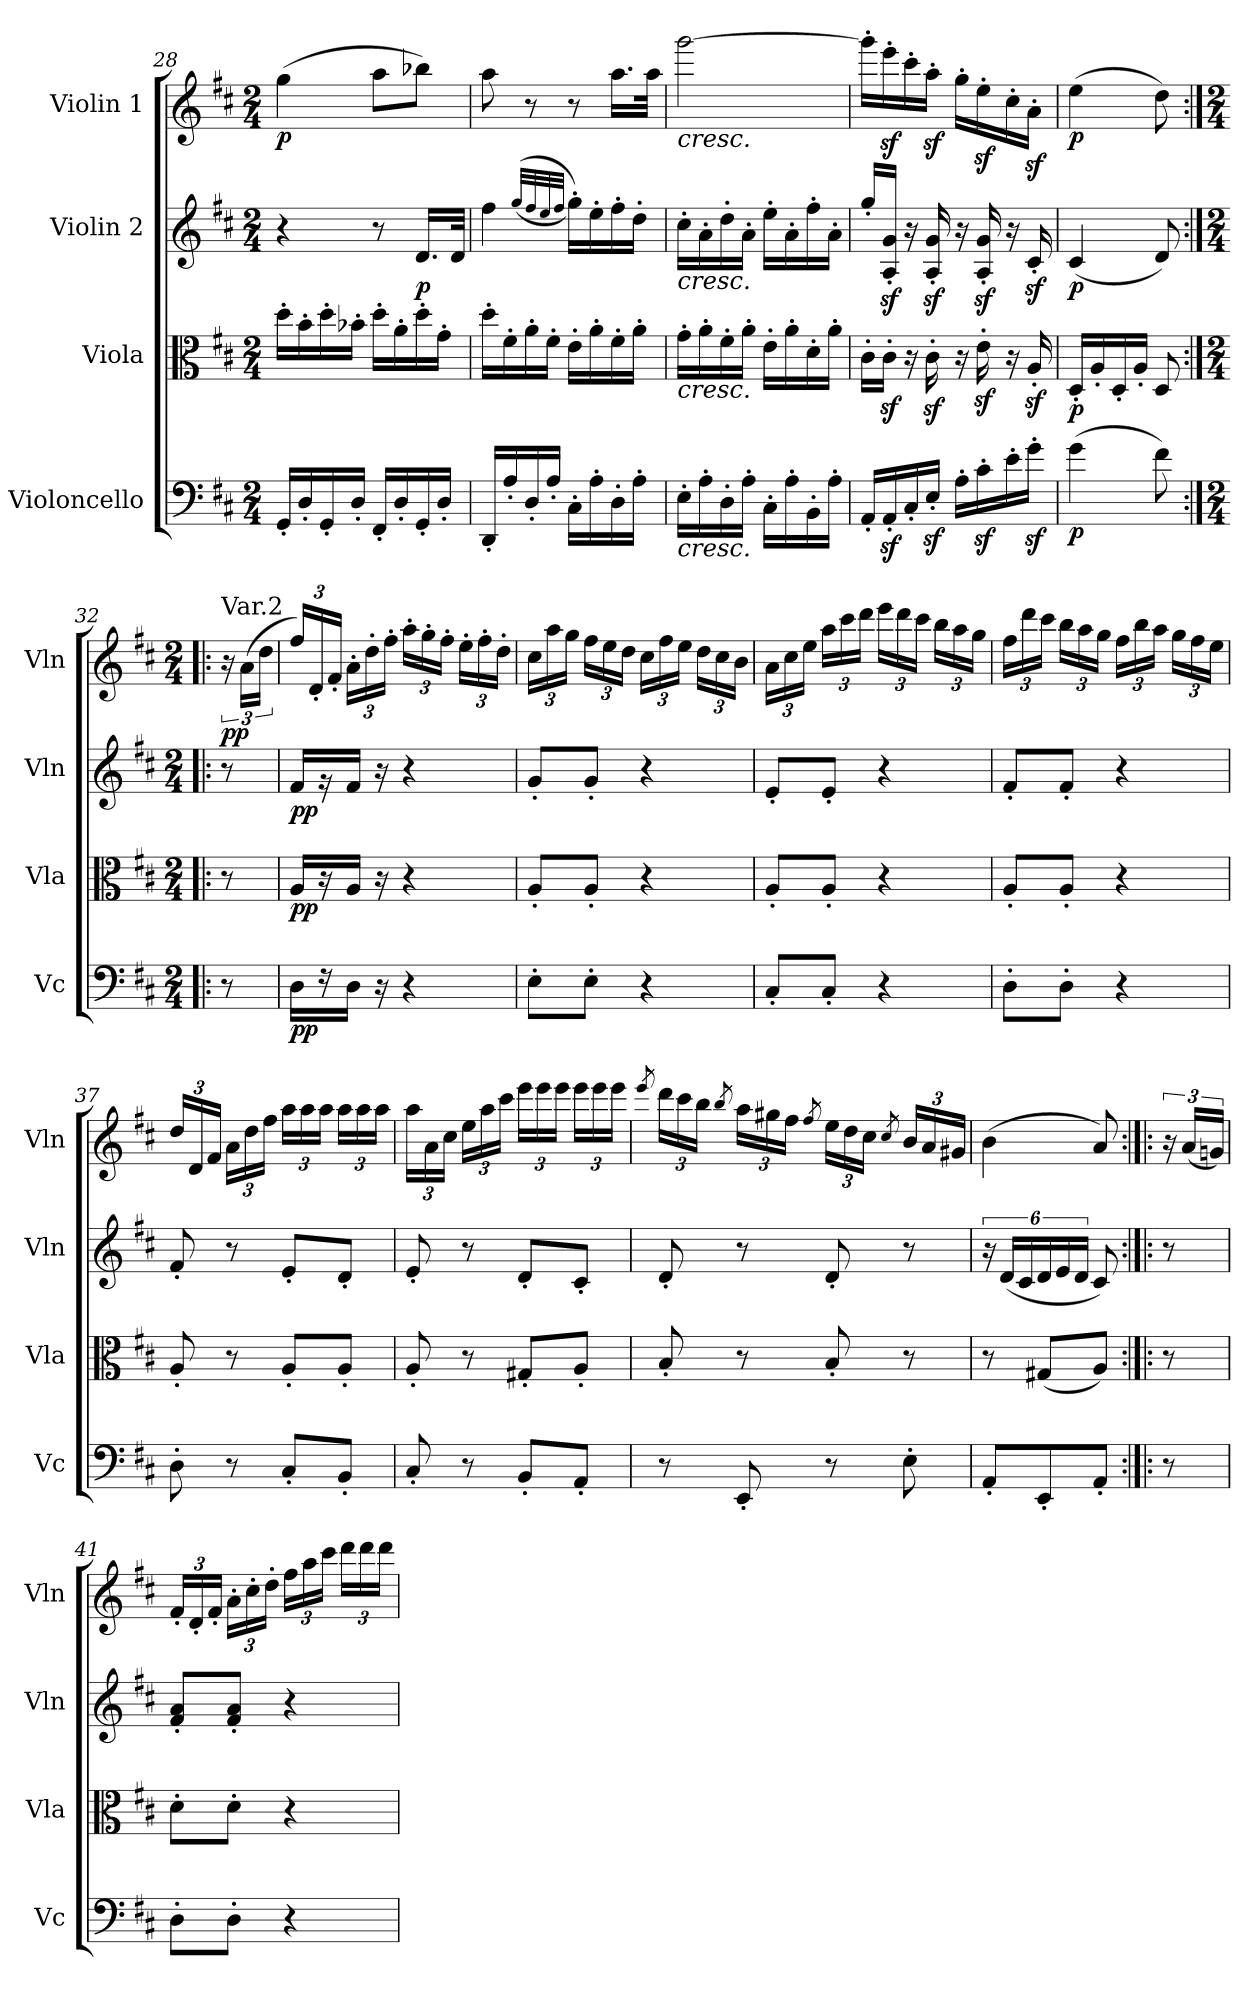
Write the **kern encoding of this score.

**kern	**dynam	**kern	**dynam	**kern	**dynam	**kern	**dynam
*part4	*part4	*part3	*part3	*part2	*part2	*part1	*part1
*staff4	*staff4	*staff3	*staff3	*staff2	*staff2	*staff1	*staff1
*I"Violoncello	*	*I"Viola	*	*I"Violin 2	*	*I"Violin 1	*
*I'Vc	*	*I'Vla	*	*I'Vln	*	*I'Vln	*
*clefF4	*	*clefC3	*	*clefG2	*	*clefG2	*
*k[f#c#]	*	*k[f#c#]	*	*k[f#c#]	*	*k[f#c#]	*
*M2/4	*	*M2/4	*	*M2/4	*	*M2/4	*
=28	=28	=28	=28	=28	=28	=28	=28
!	!	!	!	!	!	!	!LO:DY:b
16GG'/LL	.	16dd'\LL	.	4r	.	(4gg\	p
16D'/	.	16b'\	.	.	.	.	.
16GG'/	.	16dd'\	.	.	.	.	.
16D'/JJ	.	16b-X'\JJ	.	.	.	.	.
16FF#'/LL	.	16dd'\LL	.	8r	.	8aa\L	.
16D'/	.	16a'\	.	.	.	.	.
!	!	!	!	!	!LO:DY:b	!	!
16GG'/	.	16dd'\	.	16.d/LL	p	8bb-X\J)	.
16D'/JJ	.	16g'\JJ	.	.	.	.	.
.	.	.	.	32d/JJk	.	.	.
!!LO:PB:g=z
=29	=29	=29	=29	=29	=29	=29	=29
16DD'/LL	.	16dd'\LL	.	4ff#\	.	8aa\	.
16A'/	.	16f#'\	.	.	.	.	.
16D'/	.	16a'\	.	.	.	8r	.
16A'/JJ	.	16f#'\JJ	.	.	.	.	.
.	.	.	.	((32qgg/LLL	.	.	.
.	.	.	.	32qff#/	.	.	.
.	.	.	.	32qee/	.	.	.
.	.	.	.	32qff#/JJJ	.	.	.
16C#'\LL	.	16e'\LL	.	16gg'\LL))	.	8r	.
16A'\	.	16a'\	.	16ee'\	.	.	.
16D'\	.	16f#'\	.	16ff#'\	.	16.aa\LL	.
16A'\JJ	.	16a'\JJ	.	16dd'\JJ	.	.	.
.	.	.	.	.	.	32aa\JJk	.
=30	=30	=30	=30	=30	=30	=30	=30
!	!	!	!	!	!	!LO:TX:b:i:t=cresc.	!
!	!	!	!	!LO:TX:b:i:t=cresc.	!	!	!
!	!	!LO:TX:b:i:t=cresc.	!	!	!	!	!
!LO:TX:b:i:t=cresc.	!	!	!	!	!	!	!
16E'\LL	.	16g'\LL	.	16cc#'\LL	.	[2ggg\	.
16A'\	.	16a'\	.	16a'\	.	.	.
16D'\	.	16f#'\	.	16dd'\	.	.	.
16A'\JJ	.	16a'\JJ	.	16a'\JJ	.	.	.
16C#'\LL	.	16e'\LL	.	16ee'\LL	.	.	.
16A'\	.	16a'\	.	16a'\	.	.	.
16BB'\	.	16d'\	.	16ff#'\	.	.	.
16A'\JJ	.	16a'\JJ	.	16a'\JJ	.	.	.
=31	=31	=31	=31	=31	=31	=31	=31
16AA'/LL	.	16c#'\LL	.	16gg'/LL	.	16ggg'\LL]	.
16AAz<'/	.	16c#z<'\JJ	.	16A/z<' 16g/z<'JJ	.	16eeez<'\	.
16C#'/	.	16r	.	16r	.	16ccc#'\	.
16Ez<'/JJ	.	16c#z<'\	.	16A/z<' 16g/z<'	.	16aaz<'\JJ	.
16A'\LL	.	16r	.	16r	.	16gg'\LL	.
16c#z<'\	.	16ez<'\	.	16A/z<' 16g/z<'	.	16eez<'\	.
16e'\	.	16r	.	16r	.	16cc#'\	.
16gz<'\JJ	.	16Az<'/	.	16c#z<'/	.	16az<'\JJ	.
=32	=32	=32	=32	=32	=32	=32	=32
!	!LO:DY:b	!	!LO:DY:b	!	!LO:DY:b	!	!LO:DY:b
(4g\	p	16D'/LL	p	(4c#/	p	(4ee\	p
.	.	16A'/	.	.	.	.	.
.	.	16D'/	.	.	.	.	.
.	.	16A'/JJ	.	.	.	.	.
8f#\)	.	8D/	.	8d/)	.	8dd\)	.
=32X4:|!|:	=32X4:|!|:	=32X4:|!|:	=32X4:|!|:	=32X4:|!|:	=32X4:|!|:	=32X4:|!|:	=32X4:|!|:
*M2/4	*	*M2/4	*	*M2/4	*	*M2/4	*
!	!	!	!	!	!	!LO:TX:a:t=Var.2	!
!	!	!	!	!	!	!	!LO:DY:b
8r	.	8r	.	8r	.	24r	pp
.	.	.	.	.	.	(24a\LL	.
.	.	.	.	.	.	24dd\JJ	.
!!LO:LB:g=z
=33	=33	=33	=33	=33	=33	=33	=33
*	*	*	*	*	*	*Xbrackettup	*
!	!LO:DY:b	!	!LO:DY:b	!	!LO:DY:b	!	!
16D\LL	pp	16A/LL	pp	16f#/LL	pp	24ff#/LL)	.
.	.	.	.	.	.	24d'/	.
16r	.	16r	.	16r	.	.	.
.	.	.	.	.	.	24f#'/JJ	.
16D\JJ	.	16A/JJ	.	16f#/JJ	.	24a'\LL	.
.	.	.	.	.	.	24dd'\	.
16r	.	16r	.	16r	.	.	.
.	.	.	.	.	.	24ff#'\JJ	.
4r	.	4r	.	4r	.	24aa'\LL	.
.	.	.	.	.	.	24gg'\	.
.	.	.	.	.	.	24ff#'\JJ	.
.	.	.	.	.	.	24ee'\LL	.
.	.	.	.	.	.	24ff#'\	.
.	.	.	.	.	.	24dd'\JJ	.
!!LO:LB:g=z
=34	=34	=34	=34	=34	=34	=34	=34
8E'\L	.	8A'/L	.	8g'/L	.	24cc#\LL	.
.	.	.	.	.	.	24aa\	.
.	.	.	.	.	.	24gg\JJ	.
8E'\J	.	8A'/J	.	8g'/J	.	24ff#\LL	.
.	.	.	.	.	.	24ee\	.
.	.	.	.	.	.	24dd\JJ	.
4r	.	4r	.	4r	.	24cc#\LL	.
.	.	.	.	.	.	24ff#\	.
.	.	.	.	.	.	24ee\JJ	.
.	.	.	.	.	.	24dd\LL	.
.	.	.	.	.	.	24cc#\	.
.	.	.	.	.	.	24b\JJ	.
=35	=35	=35	=35	=35	=35	=35	=35
8C#'/L	.	8A'/L	.	8e'/L	.	24a\LL	.
.	.	.	.	.	.	24cc#\	.
.	.	.	.	.	.	24ee\JJ	.
8C#'/J	.	8A'/J	.	8e'/J	.	24aa\LL	.
.	.	.	.	.	.	24ccc#\	.
.	.	.	.	.	.	24ddd\JJ	.
4r	.	4r	.	4r	.	24eee\LL	.
.	.	.	.	.	.	24ddd\	.
.	.	.	.	.	.	24ccc#\JJ	.
.	.	.	.	.	.	24bb\LL	.
.	.	.	.	.	.	24aa\	.
.	.	.	.	.	.	24gg\JJ	.
=36	=36	=36	=36	=36	=36	=36	=36
8D'\L	.	8A'/L	.	8f#'/L	.	24ff#\LL	.
.	.	.	.	.	.	24ddd\	.
.	.	.	.	.	.	24ccc#\JJ	.
8D'\J	.	8A'/J	.	8f#'/J	.	24bb\LL	.
.	.	.	.	.	.	24aa\	.
.	.	.	.	.	.	24gg\JJ	.
4r	.	4r	.	4r	.	24ff#\LL	.
.	.	.	.	.	.	24bb\	.
.	.	.	.	.	.	24aa\JJ	.
.	.	.	.	.	.	24gg\LL	.
.	.	.	.	.	.	24ff#\	.
.	.	.	.	.	.	24ee\JJ	.
!!LO:LB:g=z
=37	=37	=37	=37	=37	=37	=37	=37
8D'\	.	8A'/	.	8f#'/	.	24dd/LL	.
.	.	.	.	.	.	24d/	.
.	.	.	.	.	.	24f#/JJ	.
8r	.	8r	.	8r	.	24a\LL	.
.	.	.	.	.	.	24dd\	.
.	.	.	.	.	.	24ff#\JJ	.
8C#'/L	.	8A'/L	.	8e'/L	.	24aa\LL	.
.	.	.	.	.	.	24aa\	.
.	.	.	.	.	.	24aa\JJ	.
8BB'/J	.	8A'/J	.	8d'/J	.	24aa\LL	.
.	.	.	.	.	.	24aa\	.
.	.	.	.	.	.	24aa\JJ	.
=38	=38	=38	=38	=38	=38	=38	=38
8C#'/	.	8A'/	.	8e'/	.	24aa\LL	.
.	.	.	.	.	.	24a\	.
.	.	.	.	.	.	24cc#\JJ	.
8r	.	8r	.	8r	.	24ee\LL	.
.	.	.	.	.	.	24aa\	.
.	.	.	.	.	.	24ccc#\JJ	.
8BB'/L	.	8G#X'/L	.	8d'/L	.	24eee\LL	.
.	.	.	.	.	.	24eee\	.
.	.	.	.	.	.	24eee\JJ	.
8AA'/J	.	8A'/J	.	8c#'/J	.	24eee\LL	.
.	.	.	.	.	.	24eee\	.
.	.	.	.	.	.	24eee\JJ	.
!!LO:LB:g=z
=39	=39	=39	=39	=39	=39	=39	=39
.	.	.	.	.	.	8qeee/	.
8r	.	8B'/	.	8d'/	.	24ddd\LL	.
.	.	.	.	.	.	24ccc#\	.
.	.	.	.	.	.	24bb\JJ	.
.	.	.	.	.	.	8qbb/	.
8EE'/	.	8r	.	8r	.	24aa\LL	.
.	.	.	.	.	.	24gg#X\	.
.	.	.	.	.	.	24ff#\JJ	.
.	.	.	.	.	.	8qff#/	.
8r	.	8B'/	.	8d'/	.	24ee\LL	.
.	.	.	.	.	.	24dd\	.
.	.	.	.	.	.	24cc#\JJ	.
.	.	.	.	.	.	8qcc#/	.
8E'\	.	8r	.	8r	.	24b/LL	.
.	.	.	.	.	.	24a/	.
.	.	.	.	.	.	24g#X/JJ	.
=40	=40	=40	=40	=40	=40	=40	=40
8AA'/L	.	8r	.	24r	.	(4b\	.
.	.	.	.	(24d/LL	.	.	.
.	.	.	.	24c#/	.	.	.
8EE'/	.	(8G#X/L	.	24d/	.	.	.
.	.	.	.	24e/	.	.	.
.	.	.	.	24d/JJ	.	.	.
8AA'/J	.	8A/J)	.	8c#/)	.	8a/)	.
=40X5:|!|:	=40X5:|!|:	=40X5:|!|:	=40X5:|!|:	=40X5:|!|:	=40X5:|!|:	=40X5:|!|:	=40X5:|!|:
*	*	*	*	*	*	*brackettup	*
8r	.	8r	.	8r	.	24r	.
.	.	.	.	.	.	(24a/LL	.
.	.	.	.	.	.	24gn/JJ)	.
=41	=41	=41	=41	=41	=41	=41	=41
*	*	*	*	*	*	*Xbrackettup	*
8D'\L	.	8d'\L	.	8f#/' 8a/'L	.	24f#'/LL	.
.	.	.	.	.	.	24d'/	.
.	.	.	.	.	.	24f#'/JJ	.
8D'\J	.	8d'\J	.	8f#/' 8a/'J	.	24a'\LL	.
.	.	.	.	.	.	24cc#'\	.
.	.	.	.	.	.	24dd'\JJ	.
4r	.	4r	.	4r	.	24ff#\LL	.
.	.	.	.	.	.	24aa\	.
.	.	.	.	.	.	24ccc#\JJ	.
.	.	.	.	.	.	24ddd\LL	.
.	.	.	.	.	.	24ddd\	.
.	.	.	.	.	.	24ddd\JJ	.
=	=	=	=	=	=	=	=
*-	*-	*-	*-	*-	*-	*-	*-
